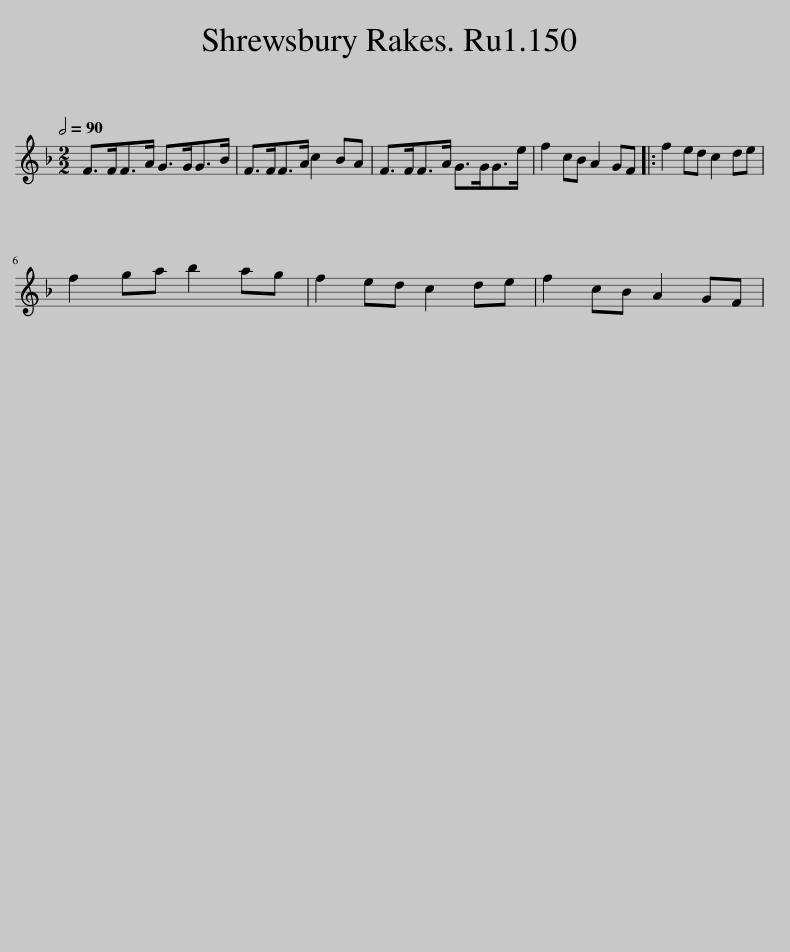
X:1
L:1/8
Q:1/2=90
M:2/2
I:linebreak $
K:F
V:1 treble
V:1
 F>FF>A G>GG>B | F>FF>A c2 BA | F>FF>A G>GG>e | f2 cB A2 GF |: f2 ed c2 de |$ %5
 f2 ga b2 ag | f2 ed c2 de | f2 cB A2 GF | %8
